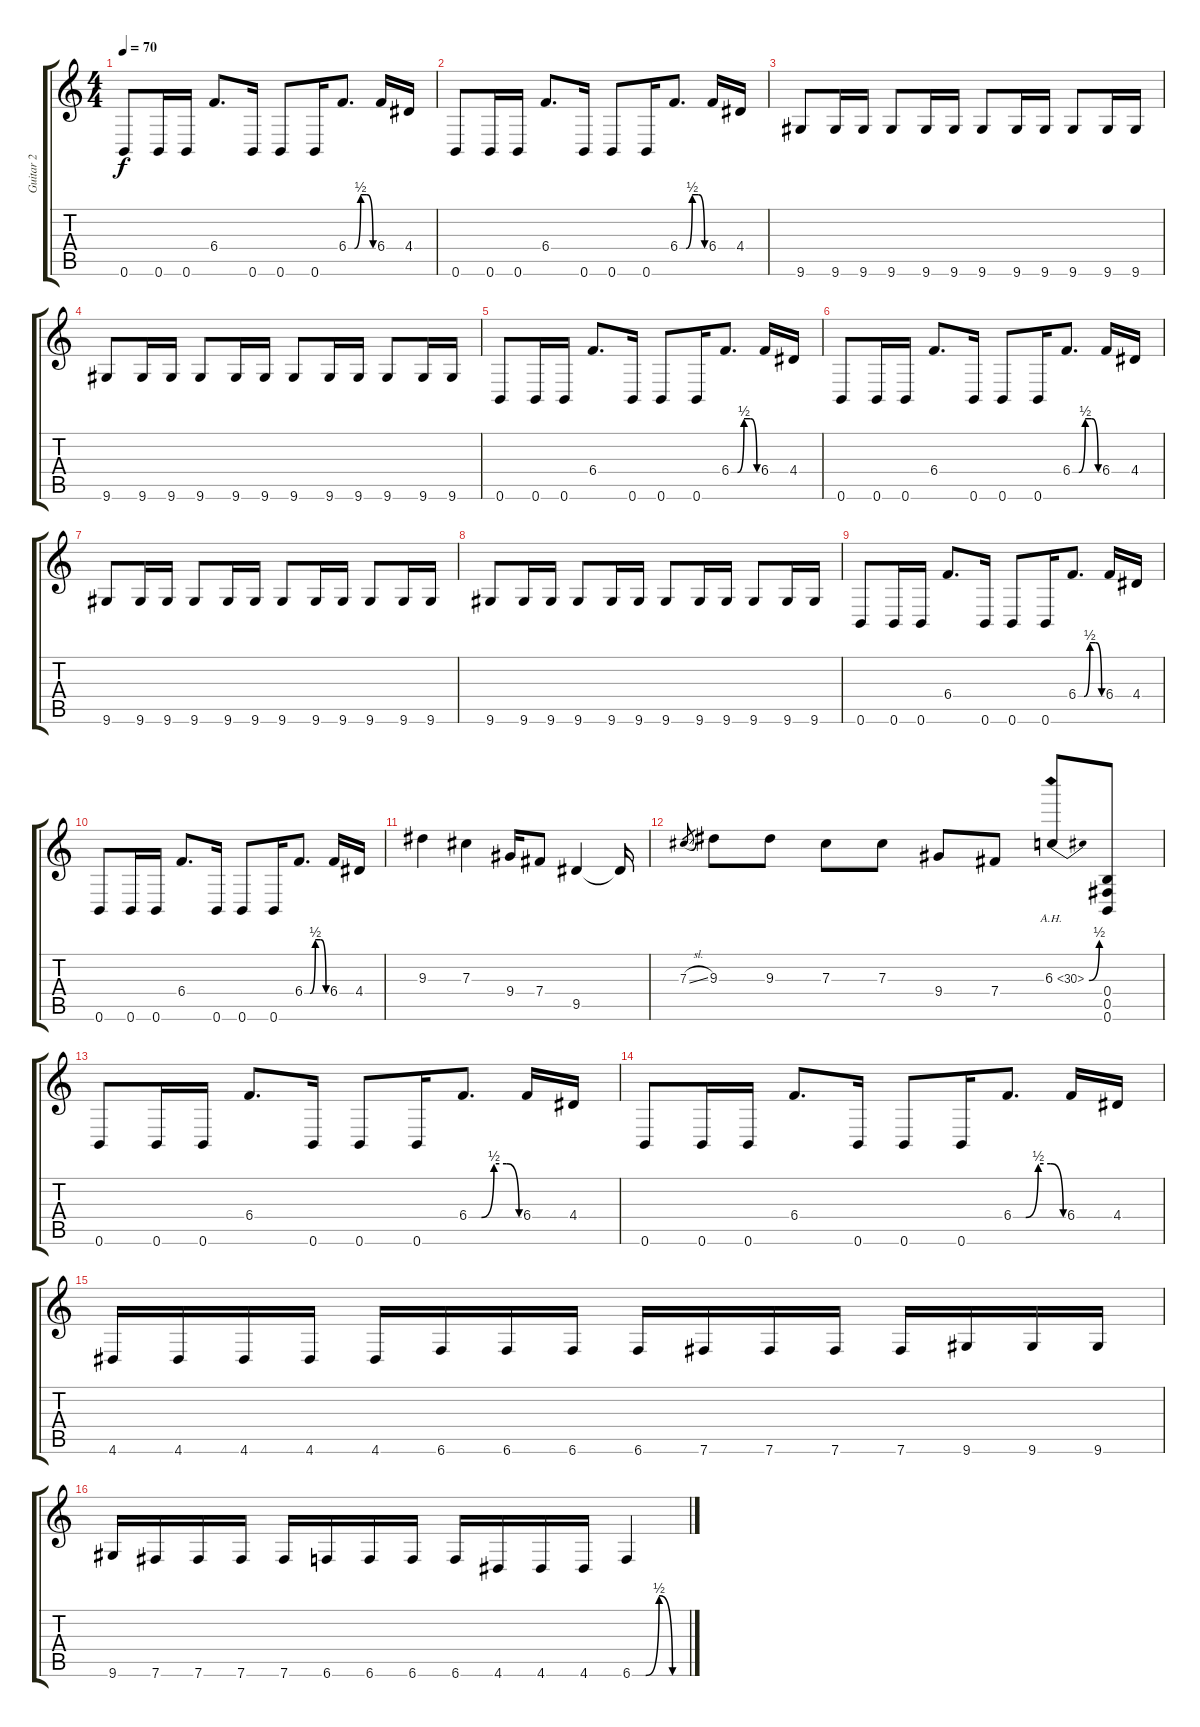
\track ("Guitar 2" "Guitar 2") {instrument distortionguitar}
\staff {score tabs}
\tuning (Eb4 B3 Gb3 B2 Gb2 B1) {hide}
\ts (4 4)
\tempo 70
\clef g2
\ks c
0.6.8{dy f} 0.6.16 0.6.16 6.4.8{d} 0.6.16 0.6.8 0.6.16 6.4{be (custom 0 0 15 0 30 2 45 2 60 0)}.8{d} 6.4.16 4.4.16 |
0.6.8 0.6.16 0.6.16 6.4.8{d} 0.6.16 0.6.8 0.6.16 6.4{be (custom 0 0 15 0 30 2 45 2 60 0)}.8{d} 6.4.16 4.4.16 |
9.6.8 9.6.16 9.6.16 9.6.8 9.6.16 9.6.16 9.6.8 9.6.16 9.6.16 9.6.8 9.6.16 9.6.16 |
9.6.8 9.6.16 9.6.16 9.6.8 9.6.16 9.6.16 9.6.8 9.6.16 9.6.16 9.6.8 9.6.16 9.6.16 |
0.6.8 0.6.16 0.6.16 6.4.8{d} 0.6.16 0.6.8 0.6.16 6.4{be (custom 0 0 15 0 30 2 45 2 60 0)}.8{d} 6.4.16 4.4.16 |
0.6.8 0.6.16 0.6.16 6.4.8{d} 0.6.16 0.6.8 0.6.16 6.4{be (custom 0 0 15 0 30 2 45 2 60 0)}.8{d} 6.4.16 4.4.16 |
9.6.8 9.6.16 9.6.16 9.6.8 9.6.16 9.6.16 9.6.8 9.6.16 9.6.16 9.6.8 9.6.16 9.6.16 |
9.6.8 9.6.16 9.6.16 9.6.8 9.6.16 9.6.16 9.6.8 9.6.16 9.6.16 9.6.8 9.6.16 9.6.16 |
0.6.8 0.6.16 0.6.16 6.4.8{d} 0.6.16 0.6.8 0.6.16 6.4{be (custom 0 0 15 0 30 2 45 2 60 0)}.8{d} 6.4.16 4.4.16 |
0.6.8 0.6.16 0.6.16 6.4.8{d} 0.6.16 0.6.8 0.6.16 6.4{be (custom 0 0 15 0 30 2 45 2 60 0)}.8{d} 6.4.16 4.4.16 |
9.3.4 7.3.4 9.4.16 7.4.8 9.5.4 9.5{t}.16 |
7.3{sl}.8{gr} 9.3.8 9.3.8 7.3.8 7.3.8 9.4.8 7.4.8 6.3{be (bend 0 0 60 2) ah 24}.8 (0.4 0.5 0.6).8 |
0.6.8 0.6.16 0.6.16 6.4.8{d} 0.6.16 0.6.8 0.6.16 6.4{be (custom 0 0 15 0 30 2 45 2 60 0)}.8{d} 6.4.16 4.4.16 |
0.6.8 0.6.16 0.6.16 6.4.8{d} 0.6.16 0.6.8 0.6.16 6.4{be (custom 0 0 15 0 30 2 45 2 60 0)}.8{d} 6.4.16 4.4.16 |
4.6.16 4.6.16 4.6.16 4.6.16 4.6.16 6.6.16 6.6.16 6.6.16 6.6.16 7.6.16 7.6.16 7.6.16 7.6.16 9.6.16 9.6.16 9.6.16 |
9.6.16 7.6.16 7.6.16 7.6.16 7.6.16 6.6.16 6.6.16 6.6.16 6.6.16 4.6.16 4.6.16 4.6.16 6.6{be (custom 0 0 15 0 30 2 45 0 60 0)}.4
